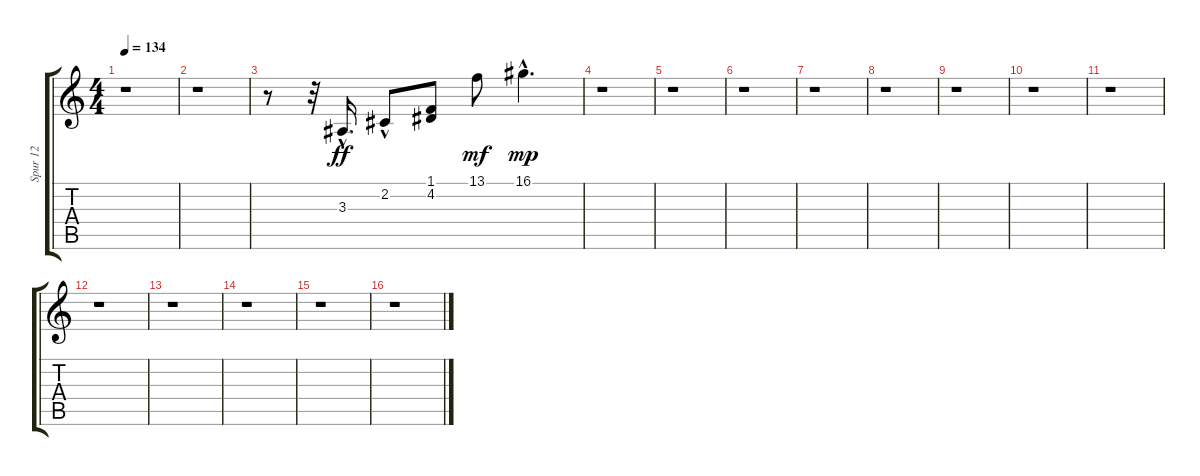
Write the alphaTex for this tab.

\track ("Spur 12" "Spur 12") {instrument pad1newage}
\staff {score tabs}
\tuning (E4 B3 G3 D3 A2 E2) {hide}
\ts (4 4)
\tempo 134
\clef g2
\ks c
r.1{dy ff} |
r.1 |
r.8 r.32 3.3{hac}.16{d} 2.2{hac}.8 (1.1 4.2).8 13.1.8{dy mf} 16.1{hac}.4{d dy mp} |
r.1 |
r.1 |
r.1 |
r.1 |
r.1 |
r.1 |
r.1 |
r.1 |
r.1 |
r.1 |
r.1 |
r.1 |
r.1
